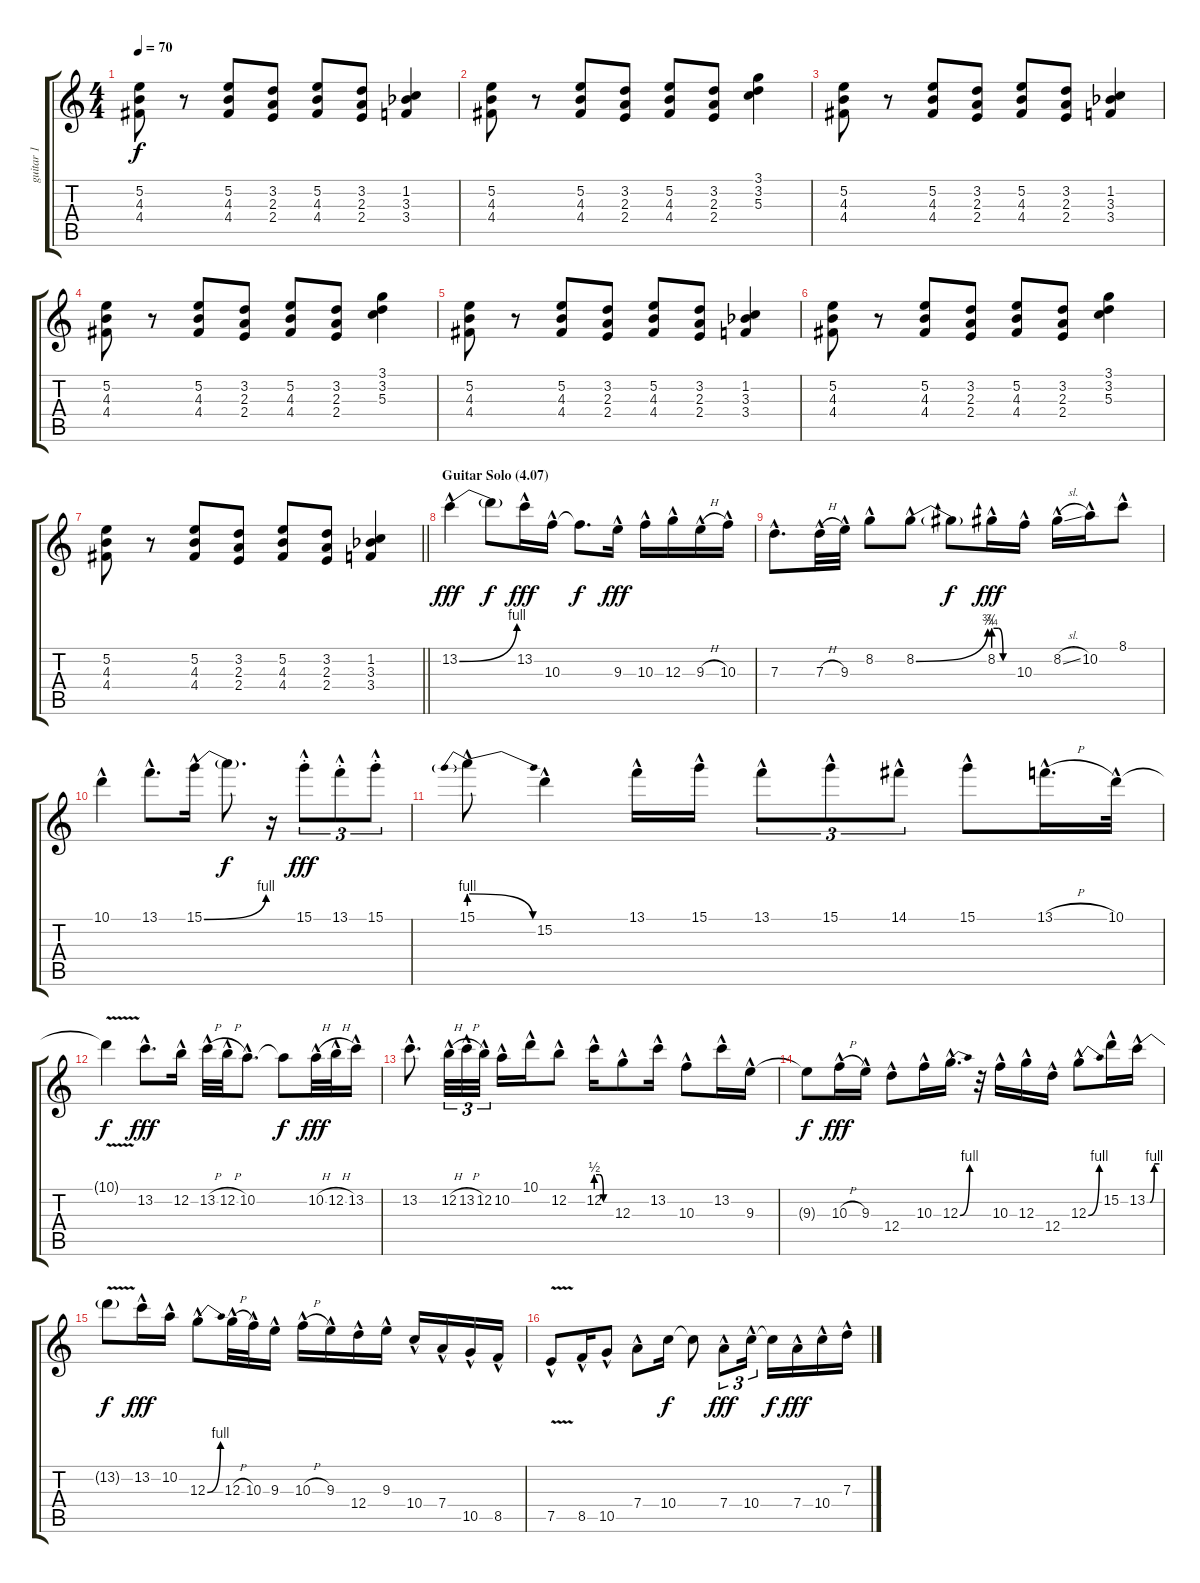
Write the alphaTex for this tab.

\track ("guitar 1" "guitar 1") {instrument overdrivenguitar}
\staff {score tabs}
\tuning (E4 B3 G3 D3 A2 E2) {hide}
\ts (4 4)
\tempo 70
\clef g2
\ks c
(5.2 4.3 4.4).8{dy f} r.8 (5.2 4.3 4.4).8 (3.2 2.3 2.4).8 (5.2 4.3 4.4).8 (3.2 2.3 2.4).8 (1.2 3.3{acc b} 3.4).4 |
(5.2 4.3 4.4).8 r.8 (5.2 4.3 4.4).8 (3.2 2.3 2.4).8 (5.2 4.3 4.4).8 (3.2 2.3 2.4).8 (3.1 3.2 5.3).4 |
(5.2 4.3 4.4).8 r.8 (5.2 4.3 4.4).8 (3.2 2.3 2.4).8 (5.2 4.3 4.4).8 (3.2 2.3 2.4).8 (1.2 3.3{acc b} 3.4).4 |
(5.2 4.3 4.4).8 r.8 (5.2 4.3 4.4).8 (3.2 2.3 2.4).8 (5.2 4.3 4.4).8 (3.2 2.3 2.4).8 (3.1 3.2 5.3).4 |
(5.2 4.3 4.4).8 r.8 (5.2 4.3 4.4).8 (3.2 2.3 2.4).8 (5.2 4.3 4.4).8 (3.2 2.3 2.4).8 (1.2 3.3{acc b} 3.4).4 |
(5.2 4.3 4.4).8 r.8 (5.2 4.3 4.4).8 (3.2 2.3 2.4).8 (5.2 4.3 4.4).8 (3.2 2.3 2.4).8 (3.1 3.2 5.3).4 |
\barLineRight lightlight
(5.2 4.3 4.4).8 r.8 (5.2 4.3 4.4).8 (3.2 2.3 2.4).8 (5.2 4.3 4.4).8 (3.2 2.3 2.4).8 (1.2 3.3{acc b} 3.4).4 |
\section ("" "Guitar Solo (4.07)")
13.2{be (bend 0 0 60 4) hac}.4{dy fff balance 14} 13.2{t}.8{dy f} 13.2{hac}.16{dy fff} 10.3{hac}.16 10.3{t}.8{d dy f} 9.3{hac}.16{dy fff} 10.3{hac}.16 12.3{hac}.16 9.3{h hac}.16 10.3{hac}.16 |
7.3{hac}.8{d} 7.3{h hac}.32 9.3{hac}.32 8.2{hac}.8 8.2{be (bend 0 0 60 3) hac}.8 8.2{t}.8{dy f} 8.2{be (custom 0 3 15 3 30 0 60 0) hac}.16{dy fff} 10.3{hac}.16 8.2{sl hac}.16 10.2{hac}.16 8.1{hac}.8 |
10.1{hac}.4 13.1{hac}.8{d} 15.1{be (bend 0 0 60 4) hac}.16 15.1{t}.8{d dy f} r.16 15.1{hac st}.8{tu (3 2) dy fff} 13.1{hac st}.8{tu (3 2)} 15.1{hac st}.8{tu (3 2)} |
15.1{be (prebendrelease 0 4 60 0) hac}.8 15.2{hac}.4 13.1{hac}.16 15.1{hac}.16 13.1{hac}.8{tu (3 2)} 15.1{hac}.8{tu (3 2)} 14.1{hac}.8{tu (3 2)} 15.1{hac}.8 13.1{h hac}.16{d} 10.1{hac}.32 |
10.1{v t}.4{dy f} 13.2{hac}.8{d dy fff} 12.2{hac}.16 13.2{h hac}.32 12.2{h hac}.32 10.2{hac}.8{d} 10.2{t}.8{dy f} 10.2{h hac}.32{dy fff} 12.2{h hac}.32 13.2{hac}.16 |
13.2{hac}.8{d} 12.2{h hac}.32{tu (3 2)} 13.2{h hac}.32{tu (3 2)} 12.2{hac}.32{tu (3 2)} 10.2{hac}.16 10.1{hac}.16 12.2{hac}.8 12.2{be (custom 0 2 15 2 30 0 60 0) hac}.16 12.3{hac}.8 13.2{hac}.16 10.3{hac}.8 13.2{hac}.16 9.3{hac}.16 |
9.3{t}.8{dy f} 10.3{h hac}.16{dy fff} 9.3{hac}.16 12.4{hac}.8 10.3{hac}.16 12.3{be (bend 0 0 60 4) hac}.16{d} r.32 10.3{hac}.16 12.3{hac}.16 12.4{hac}.16 12.3{be (bend 0 0 60 4) hac}.8 15.2{hac}.16 13.2{be (custom 0 0 15 0 35 4 60 4) hac}.16 |
13.2{v t}.8{dy f} 13.2{hac}.16{dy fff} 10.2{hac}.16 12.3{be (bend 0 0 60 4) hac}.8 12.3{h hac}.32 10.3{hac}.32 9.3{hac}.16 10.3{h hac}.16 9.3{hac}.16 12.4{hac}.16 9.3{hac}.16 10.4{hac}.16 7.4{hac}.16 10.5{hac}.16 8.5{hac}.16 |
7.5{v hac}.8 8.5{hac}.16 10.5{hac}.8 7.4{hac}.8 10.4.16{dy f} 10.4{t}.8 7.4{hac}.8{tu (3 2) dy fff} 10.4{hac}.16{tu (3 2)} 10.4{t}.16{dy f} 7.4{hac}.16{dy fff} 10.4{hac}.16 7.3{hac}.16
